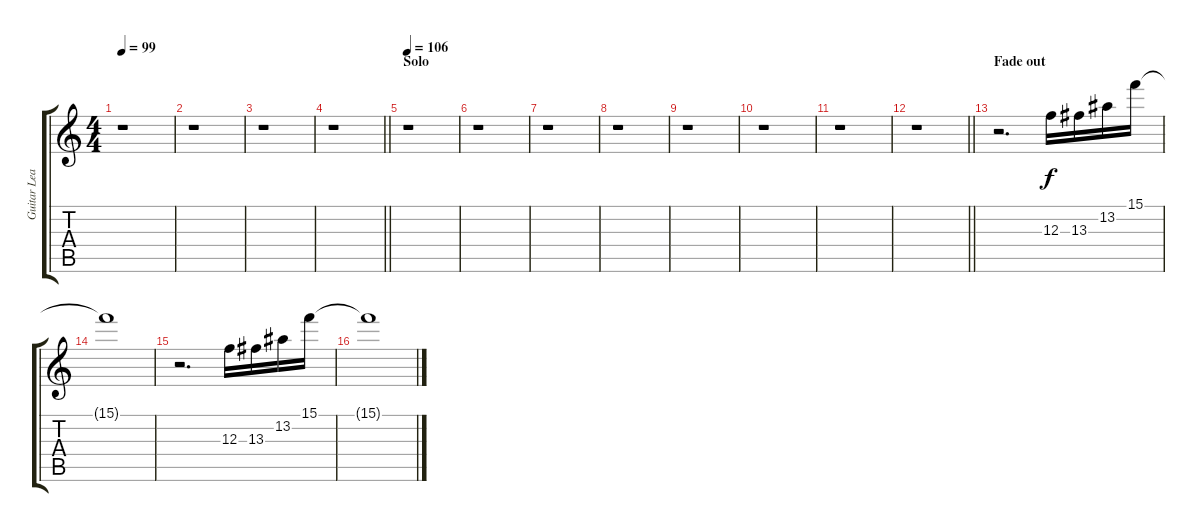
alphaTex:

\track ("Guitar Lead 2 Solo" "Guitar Lea") {instrument distortionguitar}
\staff {score tabs}
\tuning (D4 A3 F3 C3 G2 D2) {hide}
\ts (4 4)
\tempo 99
\clef g2
\ks c
r.1{dy f} |
r.1 |
r.1 |
\barLineRight lightlight
r.1 |
\section ("" "Solo")
\tempo 106
r.1 |
r.1 |
r.1 |
r.1 |
r.1 |
r.1 |
r.1 |
\barLineRight lightlight
r.1 |
\section ("" "Fade out")
r.2{d} 12.3.16 13.3.16 13.2.16 15.1.16 |
15.1{t}.1 |
r.2{d} 12.3.16 13.3.16 13.2.16 15.1.16 |
15.1{t}.1
